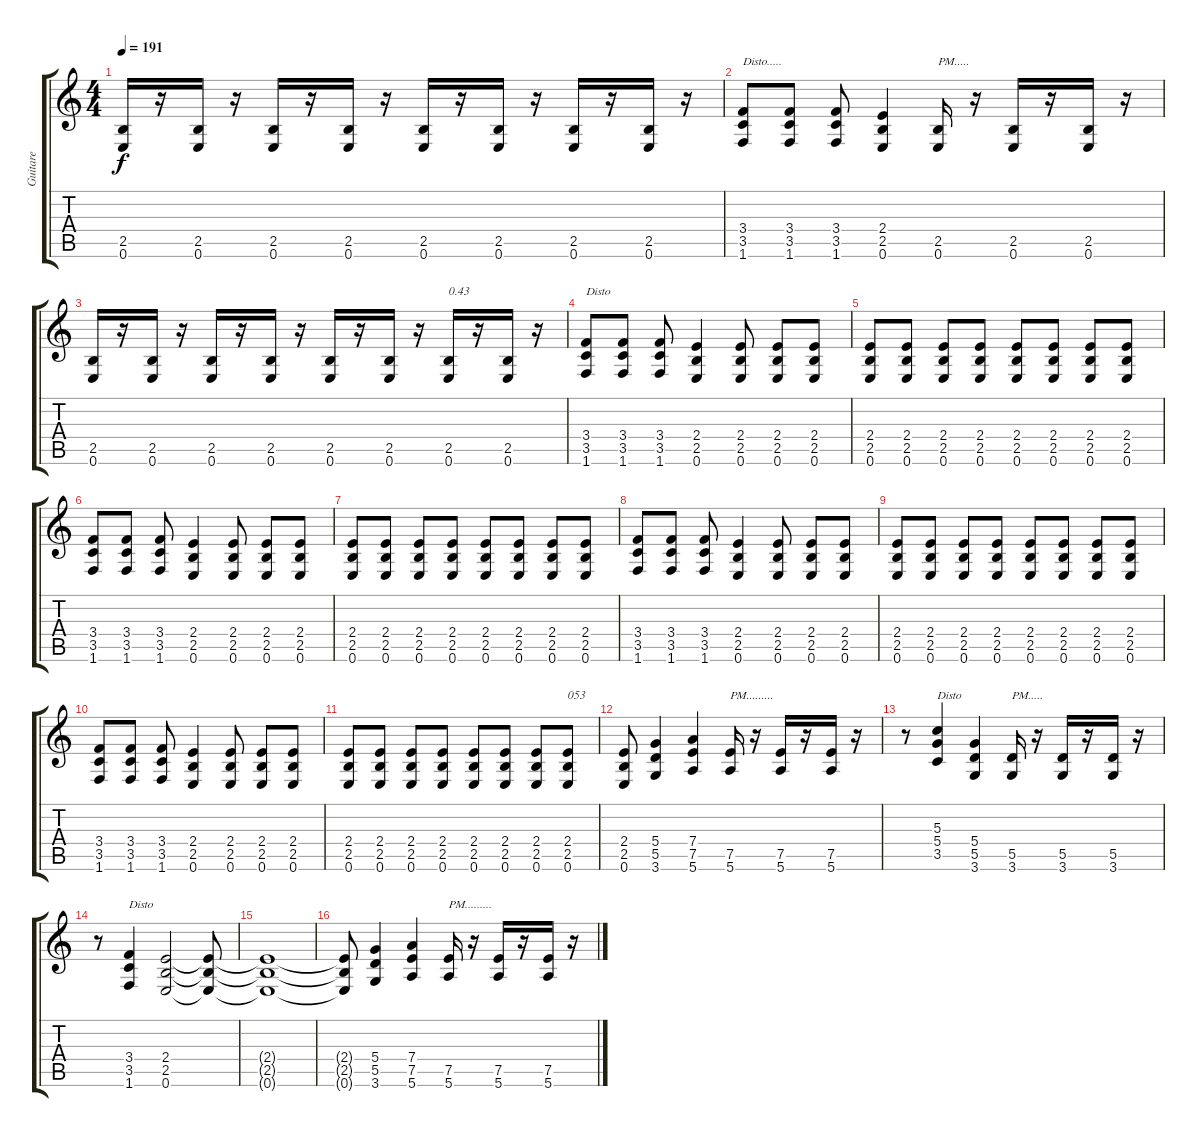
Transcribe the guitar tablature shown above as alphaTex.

\track ("Guitare" "Guitare") {instrument distortionguitar}
\staff {score tabs}
\tuning (E4 B3 G3 D3 A2 E2) {hide}
\ts (4 4)
\tempo 191
\clef g2
\ks c
(2.5 0.6).16{dy f} r.16 (2.5 0.6).16 r.16 (2.5 0.6).16 r.16 (2.5 0.6).16 r.16 (2.5 0.6).16 r.16 (2.5 0.6).16 r.16 (2.5 0.6).16 r.16 (2.5 0.6).16 r.16 |
(3.4 3.5 1.6).8{txt "Disto....."} (3.4 3.5 1.6).8 (3.4 3.5 1.6).8 (2.4 2.5 0.6).4 (2.5 0.6).16{txt "PM....."} r.16 (2.5 0.6).16 r.16 (2.5 0.6).16 r.16 |
(2.5 0.6).16 r.16 (2.5 0.6).16 r.16 (2.5 0.6).16 r.16 (2.5 0.6).16 r.16 (2.5 0.6).16 r.16 (2.5 0.6).16 r.16 (2.5 0.6).16{txt "0.43"} r.16 (2.5 0.6).16 r.16 |
(3.4 3.5 1.6).8{txt "Disto"} (3.4 3.5 1.6).8 (3.4 3.5 1.6).8 (2.4 2.5 0.6).4 (2.4 2.5 0.6).8 (2.4 2.5 0.6).8 (2.4 2.5 0.6).8 |
(2.4 2.5 0.6).8 (2.4 2.5 0.6).8 (2.4 2.5 0.6).8 (2.4 2.5 0.6).8 (2.4 2.5 0.6).8 (2.4 2.5 0.6).8 (2.4 2.5 0.6).8 (2.4 2.5 0.6).8 |
(3.4 3.5 1.6).8 (3.4 3.5 1.6).8 (3.4 3.5 1.6).8 (2.4 2.5 0.6).4 (2.4 2.5 0.6).8 (2.4 2.5 0.6).8 (2.4 2.5 0.6).8 |
(2.4 2.5 0.6).8 (2.4 2.5 0.6).8 (2.4 2.5 0.6).8 (2.4 2.5 0.6).8 (2.4 2.5 0.6).8 (2.4 2.5 0.6).8 (2.4 2.5 0.6).8 (2.4 2.5 0.6).8 |
(3.4 3.5 1.6).8 (3.4 3.5 1.6).8 (3.4 3.5 1.6).8 (2.4 2.5 0.6).4 (2.4 2.5 0.6).8 (2.4 2.5 0.6).8 (2.4 2.5 0.6).8 |
(2.4 2.5 0.6).8 (2.4 2.5 0.6).8 (2.4 2.5 0.6).8 (2.4 2.5 0.6).8 (2.4 2.5 0.6).8 (2.4 2.5 0.6).8 (2.4 2.5 0.6).8 (2.4 2.5 0.6).8 |
(3.4 3.5 1.6).8 (3.4 3.5 1.6).8 (3.4 3.5 1.6).8 (2.4 2.5 0.6).4 (2.4 2.5 0.6).8 (2.4 2.5 0.6).8 (2.4 2.5 0.6).8 |
(2.4 2.5 0.6).8 (2.4 2.5 0.6).8 (2.4 2.5 0.6).8 (2.4 2.5 0.6).8 (2.4 2.5 0.6).8 (2.4 2.5 0.6).8 (2.4 2.5 0.6).8 (2.4 2.5 0.6).8{txt "053"} |
(2.4 2.5 0.6).8 (5.4 5.5 3.6).4 (7.4 7.5 5.6).4 (7.5 5.6).16{txt "PM........."} r.16 (7.5 5.6).16 r.16 (7.5 5.6).16 r.16 |
r.8 (5.3 5.4 3.5).4{txt "Disto"} (5.4 5.5 3.6).4 (5.5 3.6).16{txt "PM....."} r.16 (5.5 3.6).16 r.16 (5.5 3.6).16 r.16 |
r.8 (3.4 3.5 1.6).4{txt "Disto"} (2.4 2.5 0.6).2 (2.4{t} 2.5{t} 0.6{t}).8 |
(2.4{t} 2.5{t} 0.6{t}).1 |
(2.4{t} 2.5{t} 0.6{t}).8 (5.4 5.5 3.6).4 (7.4 7.5 5.6).4 (7.5 5.6).16{txt "PM........."} r.16 (7.5 5.6).16 r.16 (7.5 5.6).16 r.16
